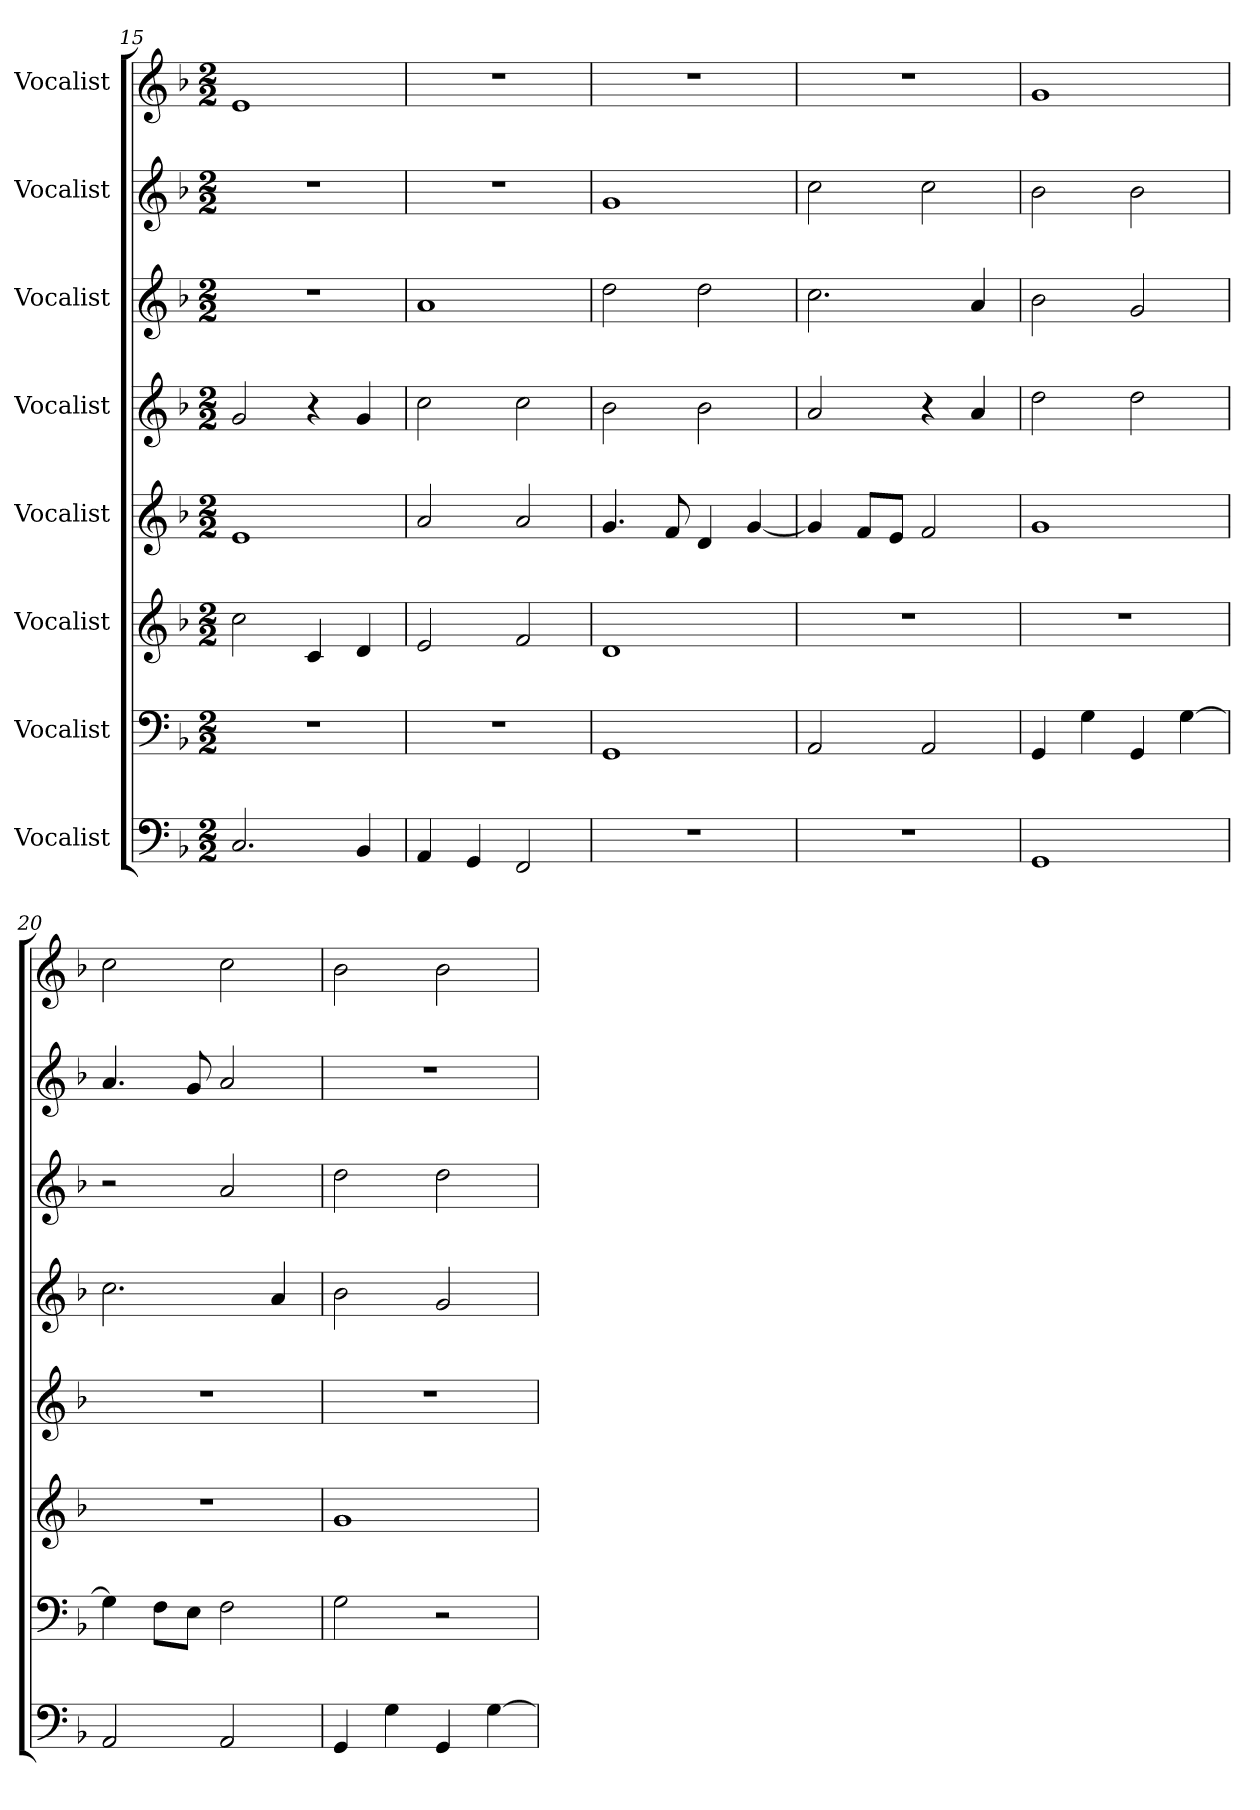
**kern	**kern	**kern	**kern	**kern	**kern	**kern	**kern
*part8	*part7	*part6	*part5	*part4	*part3	*part2	*part1
*staff8	*staff7	*staff6	*staff5	*staff4	*staff3	*staff2	*staff1
*I"Vocalist	*I"Vocalist	*I"Vocalist	*I"Vocalist	*I"Vocalist	*I"Vocalist	*I"Vocalist	*I"Vocalist
*clefF4	*clefF4	*clefG2	*clefG2	*clefG2	*clefG2	*clefG2	*clefG2
*k[b-]	*k[b-]	*k[b-]	*k[b-]	*k[b-]	*k[b-]	*k[b-]	*k[b-]
*M2/2	*M2/2	*M2/2	*M2/2	*M2/2	*M2/2	*M2/2	*M2/2
=15	=15	=15	=15	=15	=15	=15	=15
2.C/	1r	2cc\	1e	2g/	1r	1r	1e
.	.	4c/	.	4r	.	.	.
4BB-/	.	4d/	.	4g/	.	.	.
=16	=16	=16	=16	=16	=16	=16	=16
4AA/	1r	2e/	2a/	2cc\	1a	1r	1r
4GG/	.	.	.	.	.	.	.
2FF/	.	2f/	2a/	2cc\	.	.	.
=17	=17	=17	=17	=17	=17	=17	=17
1r	1GG	1d	4.g/	2b-\	2dd\	1g	1r
.	.	.	8f/	.	.	.	.
.	.	.	4d/	2b-\	2dd\	.	.
.	.	.	[4g/	.	.	.	.
=18	=18	=18	=18	=18	=18	=18	=18
1r	2AA/	1r	4g/]	2a/	2.cc\	2cc\	1r
.	.	.	8f/L	.	.	.	.
.	.	.	8e/J	.	.	.	.
.	2AA/	.	2f/	4r	.	2cc\	.
.	.	.	.	4a/	4a/	.	.
=19	=19	=19	=19	=19	=19	=19	=19
1GG	4GG/	1r	1g	2dd\	2b-\	2b-\	1g
.	4G\	.	.	.	.	.	.
.	4GG/	.	.	2dd\	2g/	2b-\	.
.	[4G\	.	.	.	.	.	.
=20	=20	=20	=20	=20	=20	=20	=20
2AA/	4G\]	1r	1r	2.cc\	2r	4.a/	2cc\
.	8F\L	.	.	.	.	.	.
.	8E\J	.	.	.	.	8g/	.
2AA/	2F\	.	.	.	2a/	2a/	2cc\
.	.	.	.	4a/	.	.	.
=21	=21	=21	=21	=21	=21	=21	=21
4GG/	2G\	1g	1r	2b-\	2dd\	1r	2b-\
4G\	.	.	.	.	.	.	.
4GG/	2r	.	.	2g/	2dd\	.	2b-\
[4G\	.	.	.	.	.	.	.
=	=	=	=	=	=	=	=
*-	*-	*-	*-	*-	*-	*-	*-
